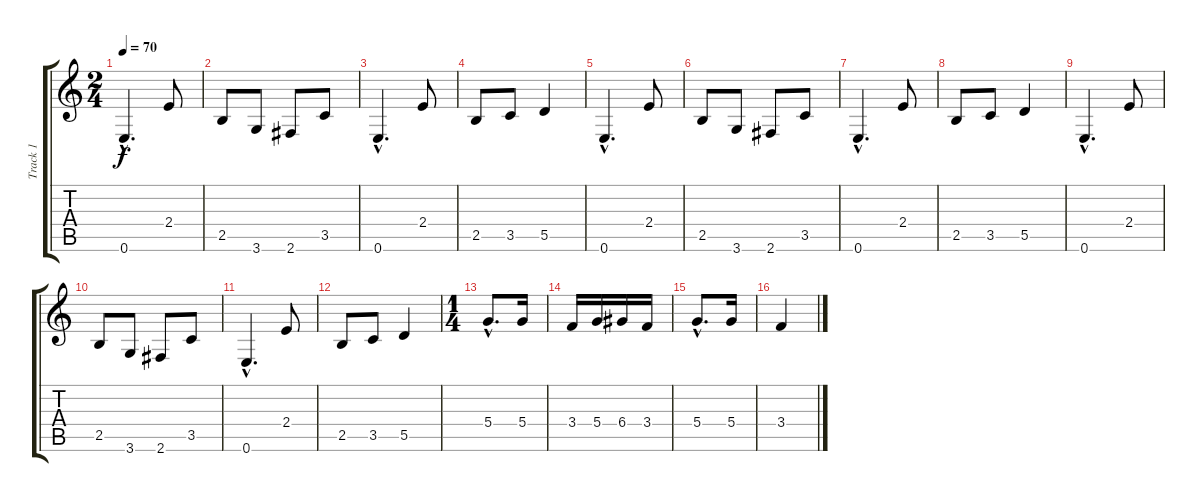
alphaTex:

\track ("Track 1" "Track 1") {instrument distortionguitar}
\staff {score tabs}
\tuning (E4 B3 G3 D3 A2 E2) {hide}
\ts (2 4)
\tempo 70
\clef g2
\ks c
0.6{hac}.4{d dy f} 2.4.8 |
2.5.8 3.6.8 2.6.8 3.5.8 |
0.6{hac}.4{d} 2.4.8 |
2.5.8 3.5.8 5.5.4 |
0.6{hac}.4{d} 2.4.8 |
2.5.8 3.6.8 2.6.8 3.5.8 |
0.6{hac}.4{d} 2.4.8 |
2.5.8 3.5.8 5.5.4 |
0.6{hac}.4{d} 2.4.8 |
2.5.8 3.6.8 2.6.8 3.5.8 |
0.6{hac}.4{d} 2.4.8 |
2.5.8 3.5.8 5.5.4 |
\ts (1 4)
5.4{hac}.8{d} 5.4.16 |
3.4.16 5.4.16 6.4.16 3.4.16 |
5.4{hac}.8{d} 5.4.16 |
3.4.4
